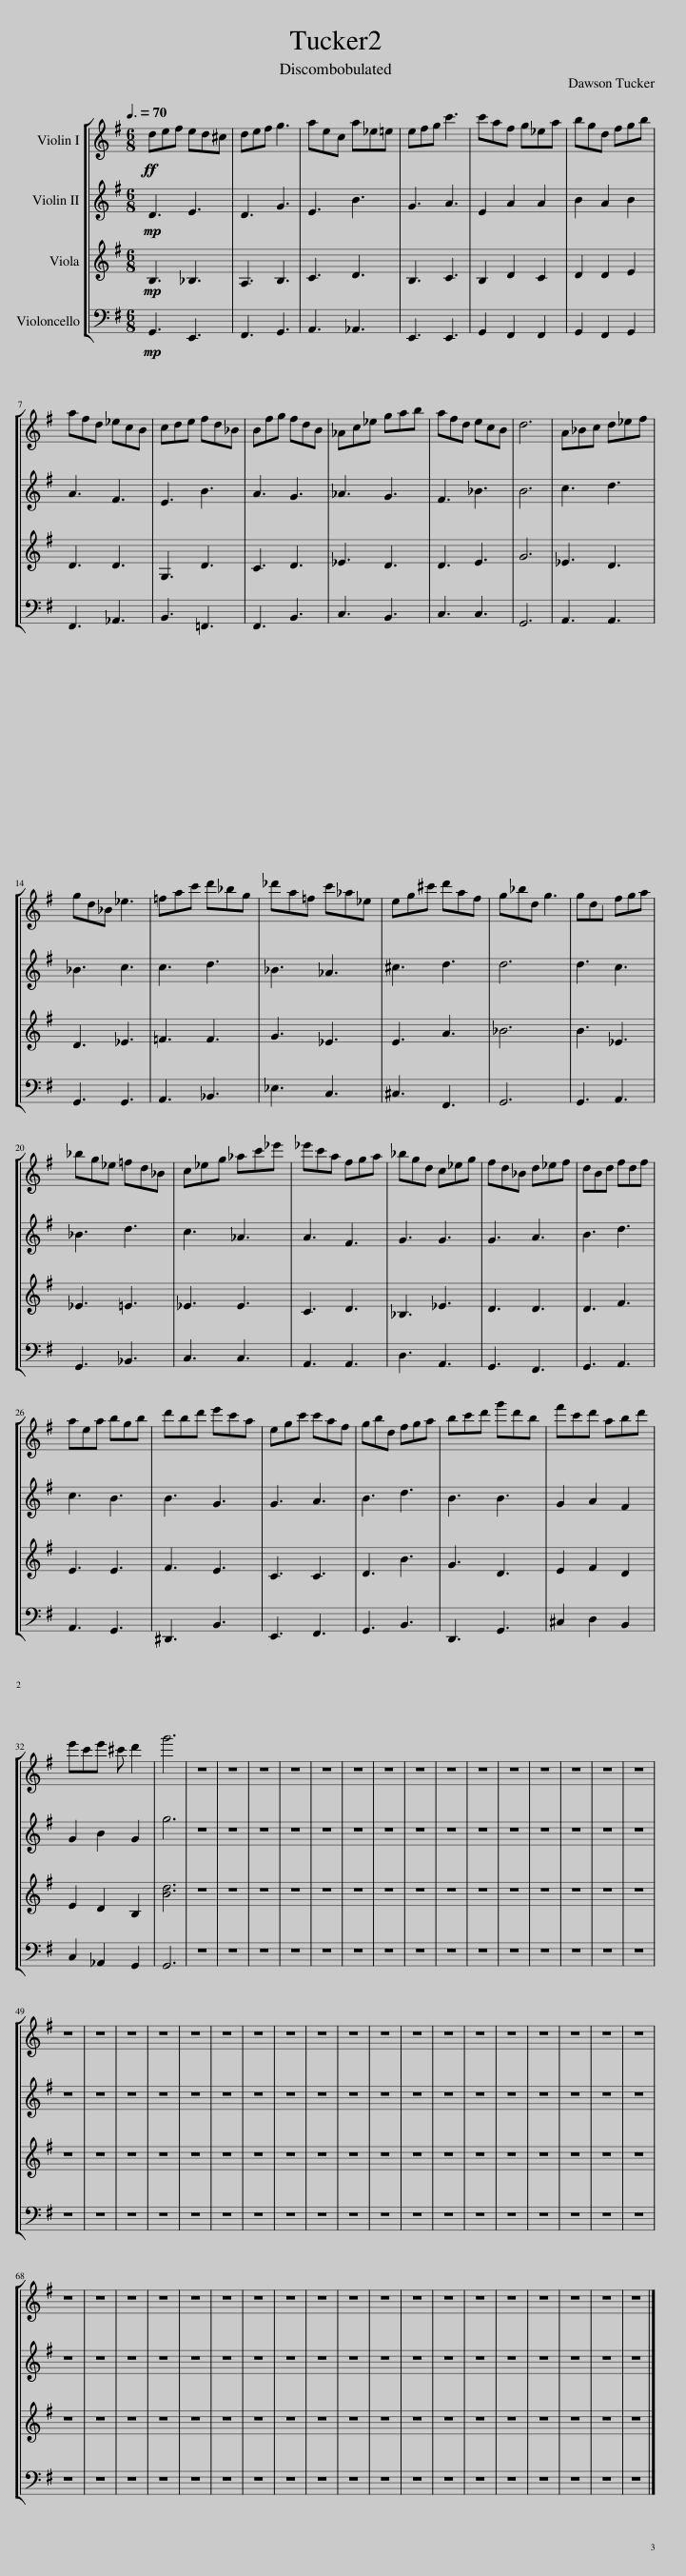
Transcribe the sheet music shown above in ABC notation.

X:1
%%score [ 1 2 3 4 ]
L:1/8
Q:3/8=70
M:6/8
I:linebreak $
K:G
V:1 treble
V:2 treble
V:3 treble
V:4 bass
V:1
!ff! def ed^c | def g3 | aec a_e=e | efg c'3 | c'af g_ea | %5
 bgd fgb |$ afd _ecB | cde fd_B | Bfg fdB | _Ac_e gab | %10
 afd ecB | d6 | A_Bc d_ef |$ gd_B _e3 | =fac' d'_bg | %15
 _d'a=f c'_a_e | eg^c' d'af | g_bd g3 | gdx fga |$ _bg_e =fd_B | %20
 c_eg _ac'_e' | _e'c'a fga | _bgd c_eg | fd_B d_ef | dBd fdf |$ %25
 aea bgb | d'bd' e'c'a | egc' c'af | gbd fga | bc'd' g'd'b | %30
 f'c'd' abd' |$ e'c'e' ^c' d'2 | g'6 | z6 | z6 | %35
 z6 | z6 | z6 | z6 | z6 | %40
 z6 | z6 | z6 | z6 | z6 | %45
 z6 | z6 | z6 |$ z6 | z6 | %50
 z6 | z6 | z6 | z6 | z6 | %55
 z6 | z6 | z6 | z6 | z6 | %60
 z6 | z6 | z6 | z6 | z6 | %65
 z6 | z6 |$ z6 | z6 | z6 | %70
 z6 | z6 | z6 | z6 | z6 | %75
 z6 | z6 | z6 | z6 | z6 | %80
 z6 | z6 | z6 | z6 | z6 | %85
 z6 |] %86
V:2
!mp! D3 E3 | D3 G3 | E3 B3 | G3 A3 | E2 A2 A2 | %5
 B2 A2 B2 |$ A3 F3 | E3 B3 | A3 G3 | _A3 G3 | %10
 F3 _B3 | B6 | c3 d3 |$ _B3 c3 | c3 d3 | %15
 _B3 _A3 | ^c3 d3 | d6 | d3 c3 |$ _B3 d3 | %20
 c3 _A3 | A3 F3 | G3 G3 | G3 A3 | B3 d3 |$ %25
 c3 B3 | B3 G3 | G3 A3 | B3 d3 | B3 B3 | %30
 G2 A2 F2 |$ G2 B2 G2 | g6 | z6 | z6 | %35
 z6 | z6 | z6 | z6 | z6 | %40
 z6 | z6 | z6 | z6 | z6 | %45
 z6 | z6 | z6 |$ z6 | z6 | %50
 z6 | z6 | z6 | z6 | z6 | %55
 z6 | z6 | z6 | z6 | z6 | %60
 z6 | z6 | z6 | z6 | z6 | %65
 z6 | z6 |$ z6 | z6 | z6 | %70
 z6 | z6 | z6 | z6 | z6 | %75
 z6 | z6 | z6 | z6 | z6 | %80
 z6 | z6 | z6 | z6 | z6 | %85
 z6 |] %86
V:3
!mp! B,3 _B,3 | A,3 B,3 | C3 D3 | B,3 C3 | B,2 D2 C2 | %5
 D2 D2 E2 |$ D3 D3 | G,3 D3 | C3 D3 | _E3 D3 | %10
 D3 E3 | G6 | _E3 D3 |$ D3 _E3 | =F3 F3 | %15
 G3 _E3 | E3 A3 | _B6 | B3 _E3 |$ _E3 =E3 | %20
 _E3 E3 | C3 D3 | _B,3 _E3 | D3 D3 | D3 F3 |$ %25
 E3 E3 | F3 E3 | C3 C3 | D3 B3 | G3 D3 | %30
 E2 F2 D2 |$ E2 D2 B,2 | [Bd]6 | z6 | z6 | %35
 z6 | z6 | z6 | z6 | z6 | %40
 z6 | z6 | z6 | z6 | z6 | %45
 z6 | z6 | z6 |$ z6 | z6 | %50
 z6 | z6 | z6 | z6 | z6 | %55
 z6 | z6 | z6 | z6 | z6 | %60
 z6 | z6 | z6 | z6 | z6 | %65
 z6 | z6 |$ z6 | z6 | z6 | %70
 z6 | z6 | z6 | z6 | z6 | %75
 z6 | z6 | z6 | z6 | z6 | %80
 z6 | z6 | z6 | z6 | z6 | %85
 z6 |] %86
V:4
!mp! G,,3 E,,3 | F,,3 G,,3 | A,,3 _A,,3 | E,,3 E,,3 | G,,2 F,,2 F,,2 | %5
 G,,2 F,,2 G,,2 |$ F,,3 _A,,3 | B,,3 =F,,3 | F,,3 B,,3 | C,3 B,,3 | %10
 C,3 C,3 | G,,6 | A,,3 A,,3 |$ G,,3 G,,3 | A,,3 _B,,3 | %15
 _E,3 C,3 | ^C,3 F,,3 | G,,6 | G,,3 A,,3 |$ G,,3 _B,,3 | %20
 C,3 C,3 | A,,3 A,,3 | D,3 A,,3 | G,,3 F,,3 | G,,3 A,,3 |$ %25
 A,,3 G,,3 | ^D,,3 B,,3 | E,,3 F,,3 | G,,3 B,,3 | D,,3 G,,3 | %30
 ^C,2 D,2 B,,2 |$ C,2 _A,,2 G,,2 | G,,6 | z6 | z6 | %35
 z6 | z6 | z6 | z6 | z6 | %40
 z6 | z6 | z6 | z6 | z6 | %45
 z6 | z6 | z6 |$ z6 | z6 | %50
 z6 | z6 | z6 | z6 | z6 | %55
 z6 | z6 | z6 | z6 | z6 | %60
 z6 | z6 | z6 | z6 | z6 | %65
 z6 | z6 |$ z6 | z6 | z6 | %70
 z6 | z6 | z6 | z6 | z6 | %75
 z6 | z6 | z6 | z6 | z6 | %80
 z6 | z6 | z6 | z6 | z6 | %85
 z6 |] %86
